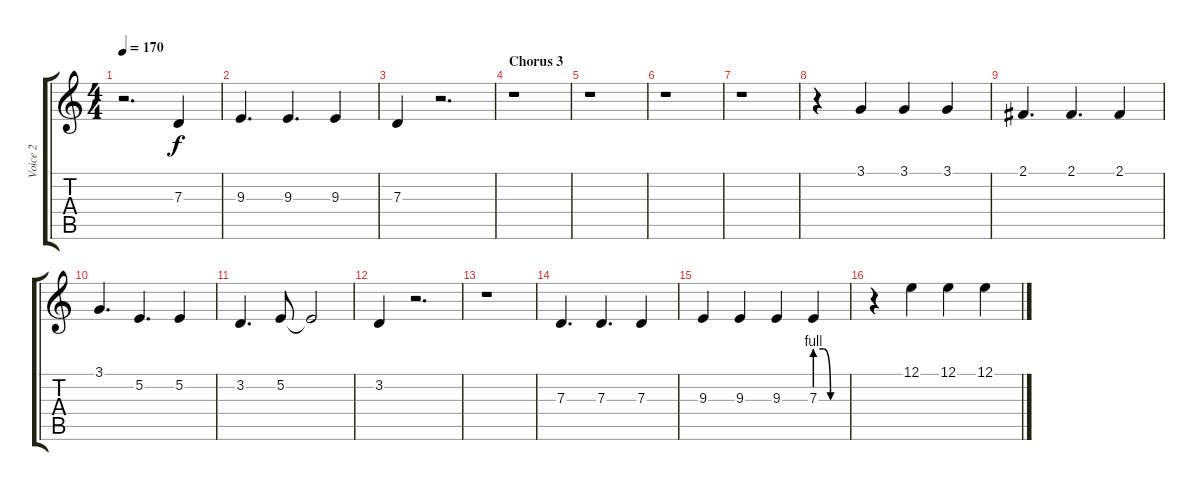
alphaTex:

\track ("Voice 2" "Voice 2") {instrument oboe}
\staff {score tabs}
\tuning (E4 B3 G3 D3 A2 E2) {hide}
\ts (4 4)
\tempo 170
\clef g2
\ks c
r.2{d dy f} 7.3.4 |
9.3.4{d} 9.3.4{d} 9.3.4 |
7.3.4 r.2{d} |
\section ("" "Chorus 3")
r.1 |
r.1 |
r.1 |
r.1 |
r.4 3.1.4 3.1.4 3.1.4 |
2.1.4{d} 2.1.4{d} 2.1.4 |
3.1.4{d} 5.2.4{d} 5.2.4 |
3.2.4{d} 5.2.8 5.2{t}.2 |
3.2.4 r.2{d} |
r.1 |
7.3.4{d} 7.3.4{d} 7.3.4 |
9.3.4 9.3.4 9.3.4 7.3{be (custom 0 4 15 4 30 0 60 0)}.4 |
r.4 12.1.4 12.1.4 12.1.4
